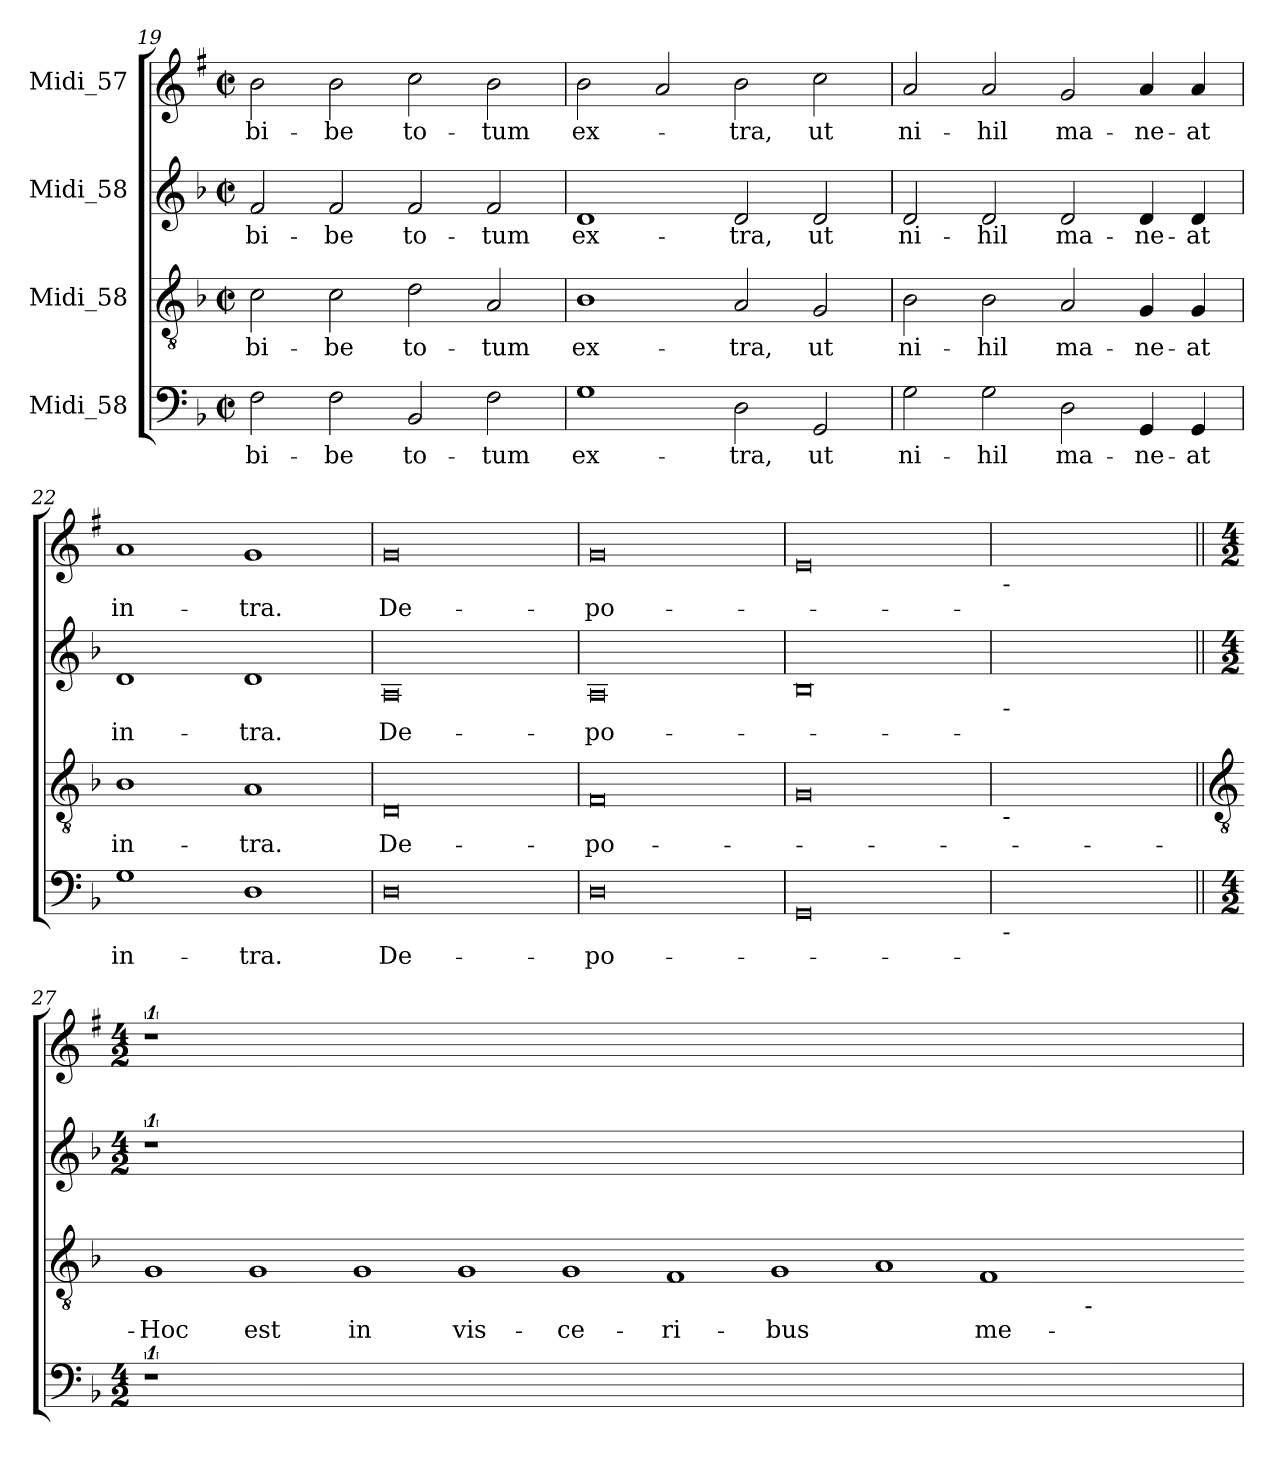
**kern	**text	**kern	**text	**kern	**text	**kern	**text
*part4	*part4	*part3	*part3	*part2	*part2	*part1	*part1
*staff4	*staff4	*staff3	*staff3	*staff2	*staff2	*staff1	*staff1
*I"Midi_58	*	*I"Midi_58	*	*I"Midi_58	*	*I"Midi_57	*
!!LO:LB:g=z
*clefF4	*	*clefGv2	*	*clefG2	*	*clefG2	*
*	*	*	*	*	*	*ITrd1c2	*
*k[b-]	*	*k[b-]	*	*k[b-]	*	*k[b-]	*
*F:	*	*F:	*	*F:	*	*F:	*
*M4/2	*	*M4/2	*	*M4/2	*	*M4/2	*
*met(c|)	*	*met(c|)	*	*met(c|)	*	*met(c|)	*
=19	=19	=19	=19	=19	=19	=19	=19
!	!LO:LY:b	!	!LO:LY:b	!	!LO:LY:b	!	!LO:LY:b
2F	bi-	2c	bi-	2f	bi-	2a	bi-
!	!LO:LY:b	!	!LO:LY:b	!	!LO:LY:b	!	!LO:LY:b
2F	-be	2c	-be	2f	-be	2a	-be
!	!LO:LY:b	!	!LO:LY:b	!	!LO:LY:b	!	!LO:LY:b
2BB-	to-	2d	to-	2f	to-	2b-	to-
!	!LO:LY:b	!	!LO:LY:b	!	!LO:LY:b	!	!LO:LY:b
2F	-tum	2A	-tum	2f	-tum	2a	-tum
=20	=20	=20	=20	=20	=20	=20	=20
!	!LO:LY:b	!	!LO:LY:b	!	!LO:LY:b	!	!LO:LY:b
1G	ex-	1B-	ex-	1d	ex-	2a	ex-
.	.	.	.	.	.	2g	.
!	!LO:LY:b	!	!LO:LY:b	!	!LO:LY:b	!	!LO:LY:b
2D	-tra,	2A	-tra,	2d	-tra,	2a	-tra,
!	!LO:LY:b	!	!LO:LY:b	!	!LO:LY:b	!	!LO:LY:b
2GG	ut	2G	ut	2d	ut	2b-	ut
=21	=21	=21	=21	=21	=21	=21	=21
!	!LO:LY:b	!	!LO:LY:b	!	!LO:LY:b	!	!LO:LY:b
2G	ni-	2B-	ni-	2d	ni-	2g	ni-
!	!LO:LY:b	!	!LO:LY:b	!	!LO:LY:b	!	!LO:LY:b
2G	-hil	2B-	-hil	2d	-hil	2g	-hil
!	!LO:LY:b	!	!LO:LY:b	!	!LO:LY:b	!	!LO:LY:b
2D	ma-	2A	ma-	2d	ma-	2f	ma-
!	!LO:LY:b	!	!LO:LY:b	!	!LO:LY:b	!	!LO:LY:b
4GG	-ne-	4G	-ne-	4d	-ne-	4g	-ne-
!	!LO:LY:b	!	!LO:LY:b	!	!LO:LY:b	!	!LO:LY:b
4GG	-at	4G	-at	4d	-at	4g	-at
=22	=22	=22	=22	=22	=22	=22	=22
!	!LO:LY:b	!	!LO:LY:b	!	!LO:LY:b	!	!LO:LY:b
1G	in-	1B-	in-	1d	in-	1g	in-
!	!LO:LY:b	!	!LO:LY:b	!	!LO:LY:b	!	!LO:LY:b
1D	-tra.	1A	-tra.	1d	-tra.	1f	-tra.
=23	=23	=23	=23	=23	=23	=23	=23
!	!LO:LY:b	!	!LO:LY:b	!	!LO:LY:b	!	!LO:LY:b
0D	De-	0D	De-	0A	De-	0f	De-
=24	=24	=24	=24	=24	=24	=24	=24
!	!LO:LY:b	!	!LO:LY:b	!	!LO:LY:b	!	!LO:LY:b
0D	-po-	0F	-po-	0A	-po-	0f	-po-
=25	=25	=25	=25	=25	=25	=25	=25
0GG	.	0G	.	0B-	.	0d	.
=26	=26	=26	=26	=26	=26	=26	=26
!	!	!	!	!	!	!LO:TX:b:t=-	!
!	!	!	!	!LO:TX:b:t=-	!	!	!
!	!	!LO:TX:b:t=-	!	!	!	!	!
!LO:TX:b:t=-	!	!	!	!	!	!	!
!	!LO:LY:b	!	!LO:LY:b	!	!LO:LY:b	!	!LO:LY:b
0GGyy	-ne!	0Gyy	-ne!	0B-yy	-ne!	0dyy	-ne!
!!LO:LB:g=z
=27||	=27||	=27||	=27||	=27||	=27||	=27||	=27||
*	*	*clefGv2	*	*	*	*	*
*M4/2	*	*	*	*M4/2	*	*M4/2	*
!	!	!	!LO:LY:b	!	!	!	!
1%11r	.	1G	Hoc	1%11r	.	1%11r	.
!	!	!	!LO:LY:b	!	!	!	!
.	.	1G	est	.	.	.	.
!	!	!	!LO:LY:b	!	!	!	!
.	.	1G	in	.	.	.	.
!	!	!	!LO:LY:b	!	!	!	!
.	.	1G	vis-	.	.	.	.
!	!	!	!LO:LY:b	!	!	!	!
.	.	1G	-ce-	.	.	.	.
!	!	!	!LO:LY:b	!	!	!	!
.	.	1F	-ri-	.	.	.	.
!	!	!	!LO:LY:b	!	!	!	!
.	.	1G	-bus	.	.	.	.
.	.	1A	.	.	.	.	.
!	!	!	!LO:LY:b	!	!	!	!
.	.	1F	me-	.	.	.	.
!	!	!LO:TX:b:t=-	!	!	!	!	!
!	!	!	!LO:LY:b	!	!	!	!
.	.	0Dyy	-is.	.	.	.	.
=	=	=-	=	=	=	=	=
*-	*-	*-	*-	*-	*-	*-	*-
